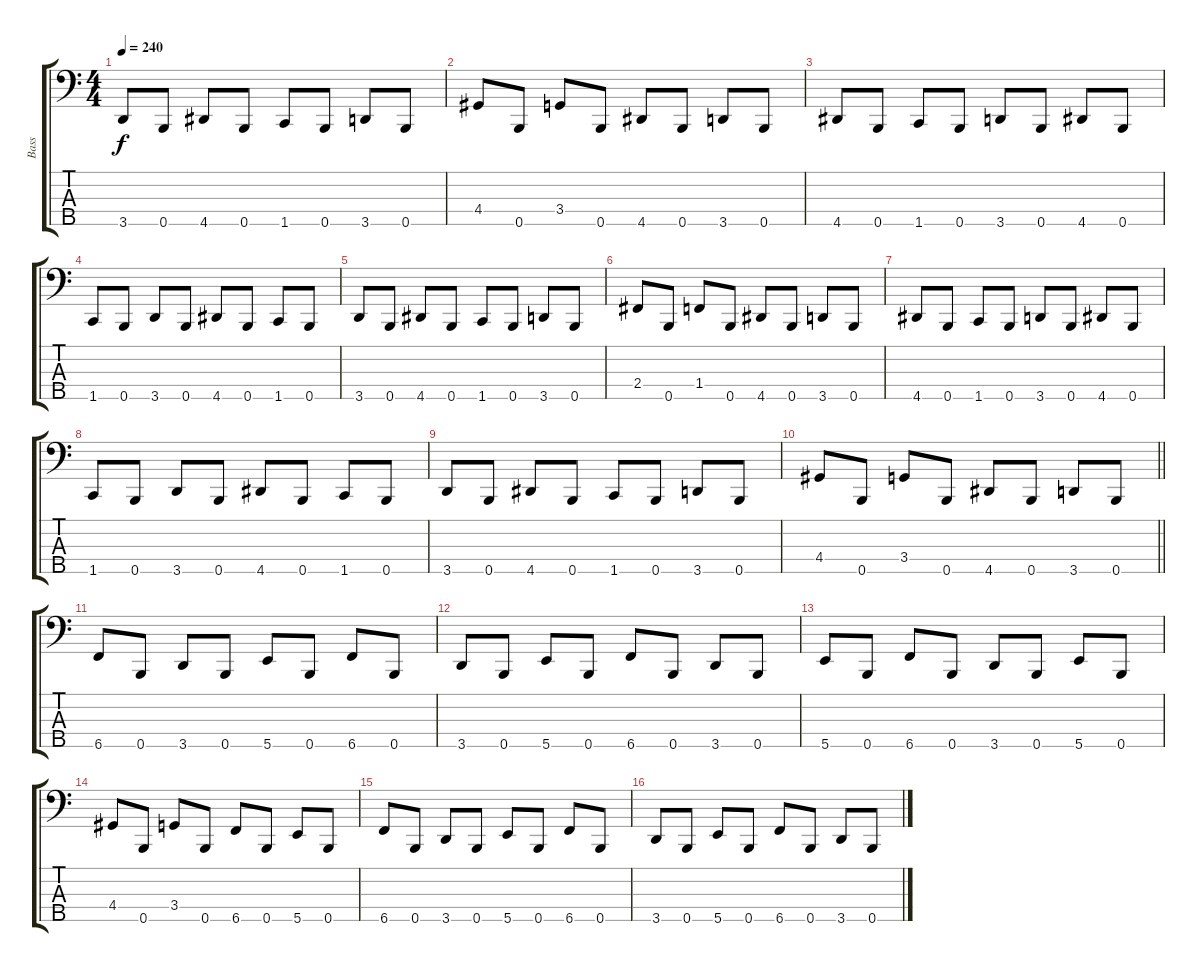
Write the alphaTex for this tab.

\track ("Bass " "Bass ") {instrument electricbasspick}
\staff {score tabs}
\tuning (G2 D2 A1 E1 B0) {hide}
\ts (4 4)
\tempo 240
\clef f4
\ks c
3.5.8{dy f} 0.5.8 4.5.8 0.5.8 1.5.8 0.5.8 3.5.8 0.5.8 |
4.4.8 0.5.8 3.4.8 0.5.8 4.5.8 0.5.8 3.5.8 0.5.8 |
4.5.8 0.5.8 1.5.8 0.5.8 3.5.8 0.5.8 4.5.8 0.5.8 |
1.5.8 0.5.8 3.5.8 0.5.8 4.5.8 0.5.8 1.5.8 0.5.8 |
3.5.8 0.5.8 4.5.8 0.5.8 1.5.8 0.5.8 3.5.8 0.5.8 |
2.4.8 0.5.8 1.4.8 0.5.8 4.5.8 0.5.8 3.5.8 0.5.8 |
4.5.8 0.5.8 1.5.8 0.5.8 3.5.8 0.5.8 4.5.8 0.5.8 |
1.5.8 0.5.8 3.5.8 0.5.8 4.5.8 0.5.8 1.5.8 0.5.8 |
3.5.8 0.5.8 4.5.8 0.5.8 1.5.8 0.5.8 3.5.8 0.5.8 |
\barLineRight lightlight
4.4.8 0.5.8 3.4.8 0.5.8 4.5.8 0.5.8 3.5.8 0.5.8 |
6.5.8 0.5.8 3.5.8 0.5.8 5.5.8 0.5.8 6.5.8 0.5.8 |
3.5.8 0.5.8 5.5.8 0.5.8 6.5.8 0.5.8 3.5.8 0.5.8 |
5.5.8 0.5.8 6.5.8 0.5.8 3.5.8 0.5.8 5.5.8 0.5.8 |
4.4.8 0.5.8 3.4.8 0.5.8 6.5.8 0.5.8 5.5.8 0.5.8 |
6.5.8 0.5.8 3.5.8 0.5.8 5.5.8 0.5.8 6.5.8 0.5.8 |
3.5.8 0.5.8 5.5.8 0.5.8 6.5.8 0.5.8 3.5.8 0.5.8
